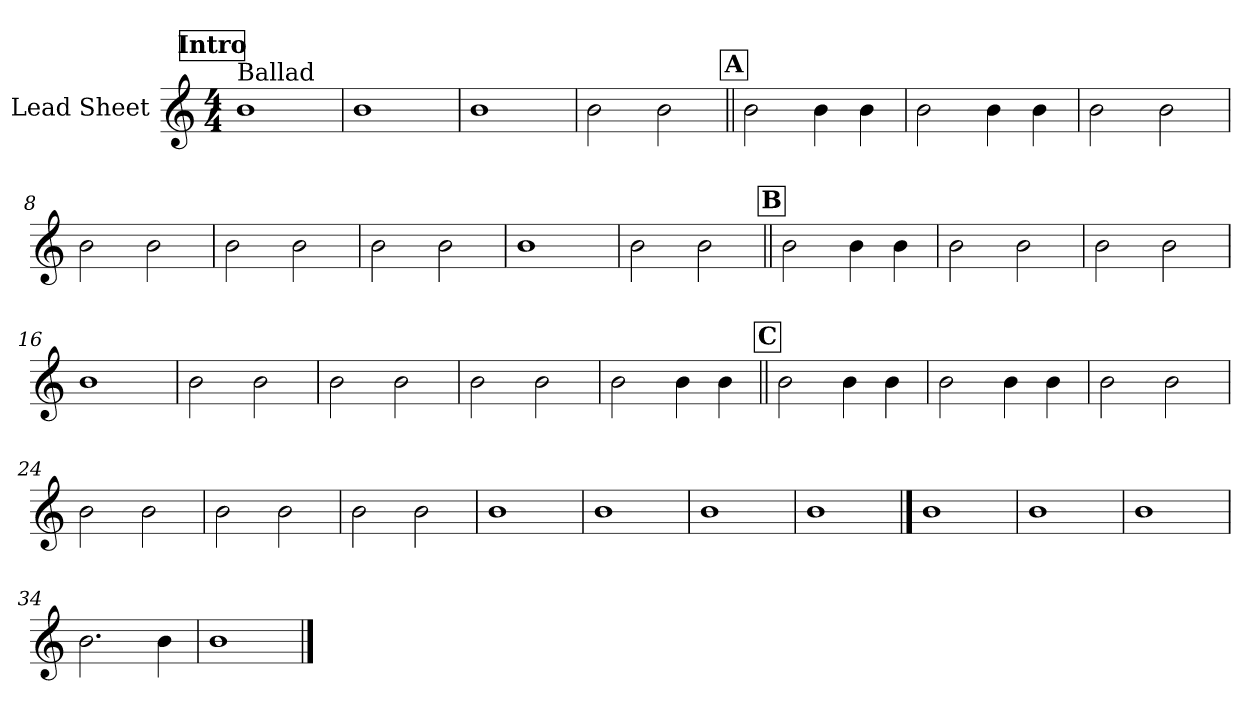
**kern
*part1
*staff1
*I"Lead Sheet
*clefG2
*k[]
*M4/4
!!LO:REH:place=s1:a:fs=14:t=Intro
=1
!LO:TX:a:t=Ballad
1b
=2
1b
=3
1b
=4
2b\
2b\
!!LO:LB:g=z
!!LO:REH:place=s1:a:fs=14:t=A
=5||
2b\
4b\
4b\
=6
2b\
4b\
4b\
=7
2b\
2b\
=8
2b\
2b\
!!LO:LB:g=z
=9
2b\
2b\
=10
2b\
2b\
=11
1b
=12
2b\
2b\
!!LO:LB:g=z
!!LO:REH:place=s1:a:fs=14:t=B
=13||
2b\
4b\
4b\
=14
2b\
2b\
=15
2b\
2b\
=16
1b
!!LO:LB:g=z
=17
2b\
2b\
=18
2b\
2b\
=19
2b\
2b\
=20
2b\
4b\
4b\
!!LO:LB:g=z
!!LO:REH:place=s1:a:fs=14:t=C
=21||
2b\
4b\
4b\
=22
2b\
4b\
4b\
=23
2b\
2b\
=24
2b\
2b\
!!LO:LB:g=z
=25
2b\
2b\
=26
2b\
2b\
=27
1b
=28
1b
!!LO:LB:g=z
=29
1b
=30
1b
!!LO:LB:g=z
==31
1b
=32
1b
=33
1b
=34
2.b\
4b\
=35
1b
==
*-
